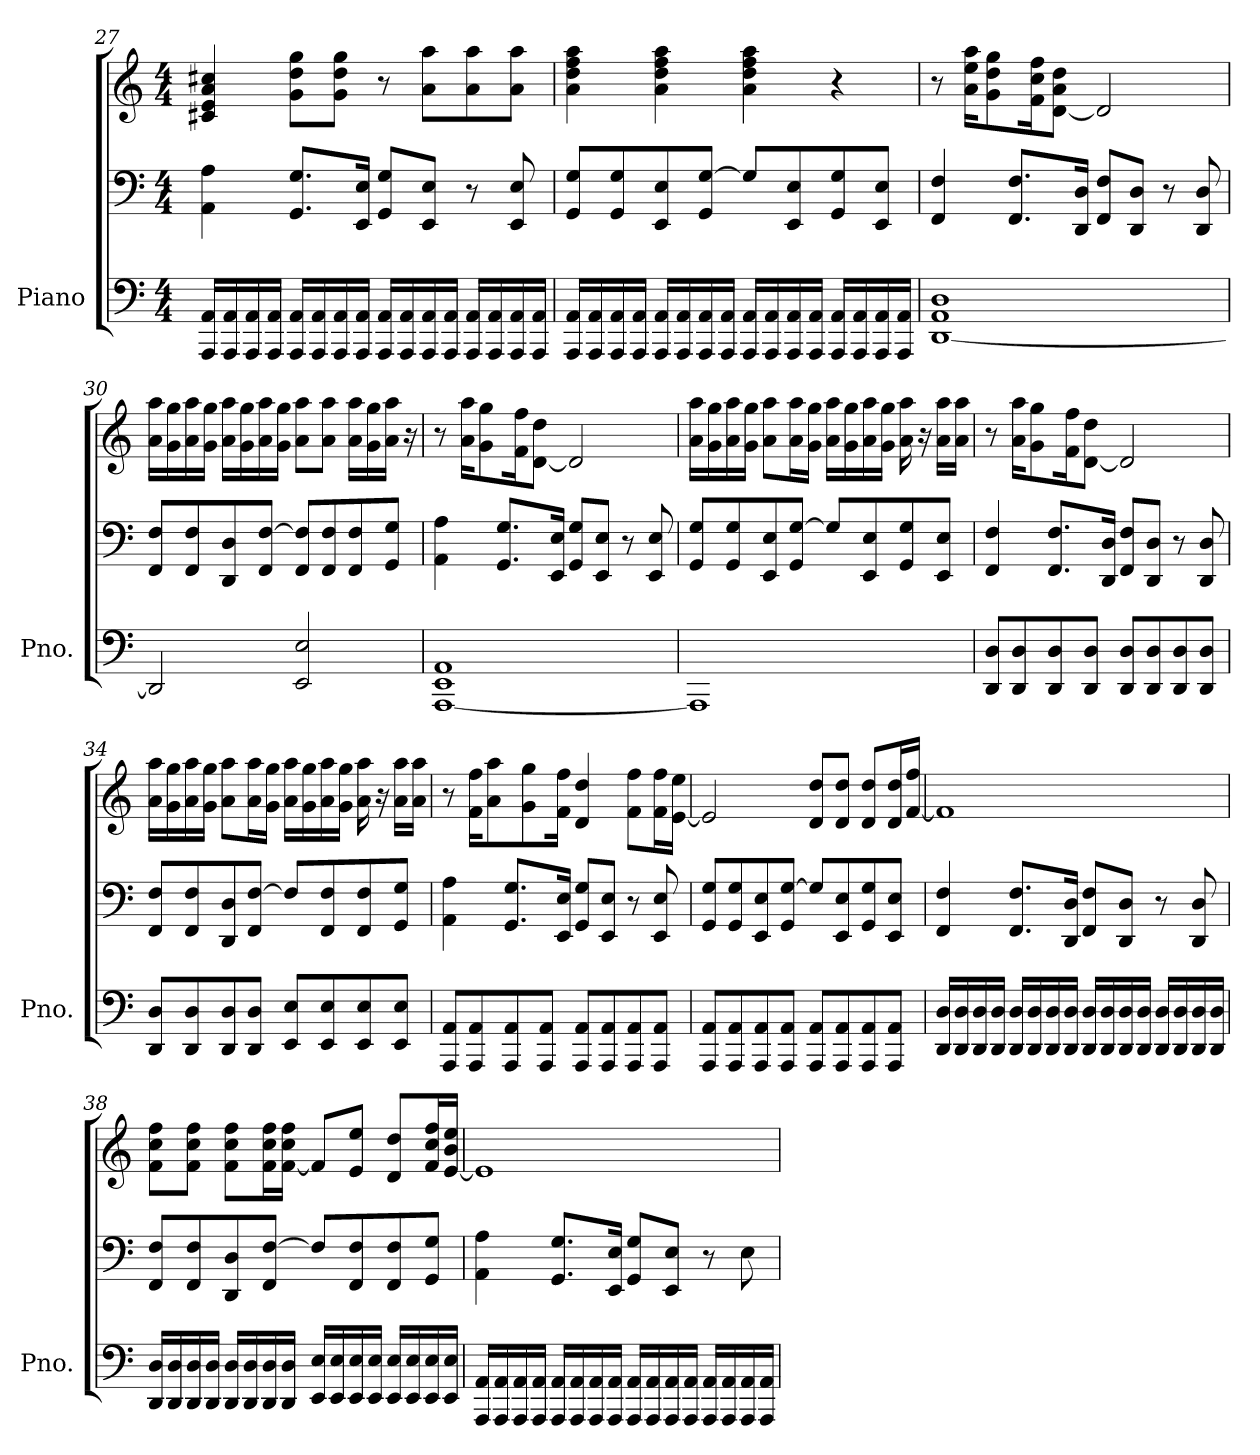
**kern	**kern	**kern
*part1	*part1	*part1
*staff3	*staff2	*staff1
*I"Piano	*	*
*I'Pno.	*	*
!!LO:LB:g=z
*clefF4	*clefF4	*clefG2
*k[]	*k[]	*k[]
*M4/4	*M4/4	*M4/4
=27	=27	=27
16AAA/ 16AA/LL	4AA\ 4A\	4c#X/ 4e/ 4a/ 4cc#X/
16AAA/ 16AA/	.	.
16AAA/ 16AA/	.	.
16AAA/ 16AA/JJ	.	.
16AAA/ 16AA/LL	8.GG/ 8.G/L	8g\ 8dd\ 8gg\L
16AAA/ 16AA/	.	.
16AAA/ 16AA/	.	8g\ 8dd\ 8gg\J
16AAA/ 16AA/JJ	16EE/ 16E/Jk	.
16AAA/ 16AA/LL	8GG/ 8G/L	8r
16AAA/ 16AA/	.	.
16AAA/ 16AA/	8EE/ 8E/J	8a\ 8aa\L
16AAA/ 16AA/JJ	.	.
16AAA/ 16AA/LL	8r	8a\ 8aa\
16AAA/ 16AA/	.	.
16AAA/ 16AA/	8EE/ 8E/	8a\ 8aa\J
16AAA/ 16AA/JJ	.	.
=28	=28	=28
16AAA/ 16AA/LL	8GG/ 8G/L	4a\ 4dd\ 4ff\ 4aa\
16AAA/ 16AA/	.	.
16AAA/ 16AA/	8GG/ 8G/	.
16AAA/ 16AA/JJ	.	.
16AAA/ 16AA/LL	8EE/ 8E/	4a\ 4dd\ 4ff\ 4aa\
16AAA/ 16AA/	.	.
16AAA/ 16AA/	8GG/ [8G/J	.
16AAA/ 16AA/JJ	.	.
16AAA/ 16AA/LL	8G/L]	4a\ 4dd\ 4ff\ 4aa\
16AAA/ 16AA/	.	.
16AAA/ 16AA/	8EE/ 8E/	.
16AAA/ 16AA/JJ	.	.
16AAA/ 16AA/LL	8GG/ 8G/	4r
16AAA/ 16AA/	.	.
16AAA/ 16AA/	8EE/ 8E/J	.
16AAA/ 16AA/JJ	.	.
!!LO:LB:g=z
=29	=29	=29
[1DD 1AA 1D	4FF/ 4F/	8r
.	.	16a\ 16ee\ 16aa\KL
.	.	8g\ 8dd\ 8gg\
.	8.FF/ 8.F/L	.
.	.	16f\ 16cc\ 16ff\K
.	.	[8d\ 8a\ 8dd\J
.	16DD/ 16D/Jk	.
.	8FF/ 8F/L	2d/]
.	8DD/ 8D/J	.
.	8r	.
.	8DD/ 8D/	.
=30	=30	=30
2DD/]	8FF/ 8F/L	16a\ 16aa\LL
.	.	16g\ 16gg\
.	8FF/ 8F/	16a\ 16aa\
.	.	16g\ 16gg\JJ
.	8DD/ 8D/	16a\ 16aa\LL
.	.	16g\ 16gg\
.	8FF/ [8F/J	16a\ 16aa\
.	.	16g\ 16gg\JJ
2EE/ 2E/	8FF/ 8F/]L	8a\ 8aa\L
.	8FF/ 8F/	8a\ 8aa\J
.	8FF/ 8F/	16a\ 16aa\LL
.	.	16g\ 16gg\
.	8GG/ 8G/J	16a\ 16aa\JJ
.	.	16r
=31	=31	=31
[1AAA 1EE 1AA	4AA\ 4A\	8r
.	.	16a\ 16aa\KL
.	.	8g\ 8gg\
.	8.GG/ 8.G/L	.
.	.	16f\ 16ff\K
.	.	[8d\ 8dd\J
.	16EE/ 16E/Jk	.
.	8GG/ 8G/L	2d/]
.	8EE/ 8E/J	.
.	8r	.
.	8EE/ 8E/	.
!!LO:LB:g=z
=32	=32	=32
1AAA]	8GG/ 8G/L	16a\ 16aa\LL
.	.	16g\ 16gg\
.	8GG/ 8G/	16a\ 16aa\
.	.	16g\ 16gg\JJ
.	8EE/ 8E/	8a\ 8aa\L
.	8GG/ [8G/J	16a\ 16aa\L
.	.	16g\ 16gg\JJ
.	8G/L]	16a\ 16aa\LL
.	.	16g\ 16gg\
.	8EE/ 8E/	16a\ 16aa\
.	.	16g\ 16gg\JJ
.	8GG/ 8G/	16a\ 16aa\
.	.	16r
.	8EE/ 8E/J	16a\ 16aa\LL
.	.	16a\ 16aa\JJ
=33	=33	=33
8DD/ 8D/L	4FF/ 4F/	8r
8DD/ 8D/	.	16a\ 16aa\KL
.	.	8g\ 8gg\
8DD/ 8D/	8.FF/ 8.F/L	.
.	.	16f\ 16ff\K
8DD/ 8D/J	.	[8d\ 8dd\J
.	16DD/ 16D/Jk	.
8DD/ 8D/L	8FF/ 8F/L	2d/]
8DD/ 8D/	8DD/ 8D/J	.
8DD/ 8D/	8r	.
8DD/ 8D/J	8DD/ 8D/	.
=34	=34	=34
8DD/ 8D/L	8FF/ 8F/L	16a\ 16aa\LL
.	.	16g\ 16gg\
8DD/ 8D/	8FF/ 8F/	16a\ 16aa\
.	.	16g\ 16gg\JJ
8DD/ 8D/	8DD/ 8D/	8a\ 8aa\L
8DD/ 8D/J	8FF/ [8F/J	16a\ 16aa\L
.	.	16g\ 16gg\JJ
8EE/ 8E/L	8F/L]	16a\ 16aa\LL
.	.	16g\ 16gg\
8EE/ 8E/	8FF/ 8F/	16a\ 16aa\
.	.	16g\ 16gg\JJ
8EE/ 8E/	8FF/ 8F/	16a\ 16aa\
.	.	16r
8EE/ 8E/J	8GG/ 8G/J	16a\ 16aa\LL
.	.	16a\ 16aa\JJ
!!LO:PB:g=z
=35	=35	=35
8AAA/ 8AA/L	4AA\ 4A\	8r
8AAA/ 8AA/	.	16f\ 16ff\KL
.	.	8a\ 8aa\
8AAA/ 8AA/	8.GG/ 8.G/L	.
.	.	8g\ 8gg\
8AAA/ 8AA/J	.	.
.	16EE/ 16E/Jk	16f\ 16ff\Jk
8AAA/ 8AA/L	8GG/ 8G/L	4d/ 4dd/
8AAA/ 8AA/	8EE/ 8E/J	.
8AAA/ 8AA/	8r	8f\ 8ff\L
8AAA/ 8AA/J	8EE/ 8E/	16f\ 16ff\L
.	.	[16e\ 16ee\JJ
=36	=36	=36
8AAA/ 8AA/L	8GG/ 8G/L	2e/]
8AAA/ 8AA/	8GG/ 8G/	.
8AAA/ 8AA/	8EE/ 8E/	.
8AAA/ 8AA/J	8GG/ [8G/J	.
8AAA/ 8AA/L	8G/L]	8d/ 8dd/L
8AAA/ 8AA/	8EE/ 8E/	8d/ 8dd/J
8AAA/ 8AA/	8GG/ 8G/	8d/ 8dd/L
8AAA/ 8AA/J	8EE/ 8E/J	16d/ 16dd/L
.	.	[16f/ 16ff/JJ
=37	=37	=37
16DD/ 16D/LL	4FF/ 4F/	1f]
16DD/ 16D/	.	.
16DD/ 16D/	.	.
16DD/ 16D/JJ	.	.
16DD/ 16D/LL	8.FF/ 8.F/L	.
16DD/ 16D/	.	.
16DD/ 16D/	.	.
16DD/ 16D/JJ	16DD/ 16D/Jk	.
16DD/ 16D/LL	8FF/ 8F/L	.
16DD/ 16D/	.	.
16DD/ 16D/	8DD/ 8D/J	.
16DD/ 16D/JJ	.	.
16DD/ 16D/LL	8r	.
16DD/ 16D/	.	.
16DD/ 16D/	8DD/ 8D/	.
16DD/ 16D/JJ	.	.
!!LO:LB:g=z
=38	=38	=38
16DD/ 16D/LL	8FF/ 8F/L	8f\ 8cc\ 8ff\L
16DD/ 16D/	.	.
16DD/ 16D/	8FF/ 8F/	8f\ 8cc\ 8ff\J
16DD/ 16D/JJ	.	.
16DD/ 16D/LL	8DD/ 8D/	8f\ 8cc\ 8ff\L
16DD/ 16D/	.	.
16DD/ 16D/	8FF/ [8F/J	16f\ 16cc\ 16ff\L
16DD/ 16D/JJ	.	[16f\ 16cc\ 16ff\JJ
16EE/ 16E/LL	8F/L]	8f/L]
16EE/ 16E/	.	.
16EE/ 16E/	8FF/ 8F/	8e/ 8ee/J
16EE/ 16E/JJ	.	.
16EE/ 16E/LL	8FF/ 8F/	8d/ 8dd/L
16EE/ 16E/	.	.
16EE/ 16E/	8GG/ 8G/J	16f/ 16cc/ 16ff/L
16EE/ 16E/JJ	.	[16e/ 16b/ 16ee/JJ
=39	=39	=39
16AAA/ 16AA/LL	4AA\ 4A\	1e]
16AAA/ 16AA/	.	.
16AAA/ 16AA/	.	.
16AAA/ 16AA/JJ	.	.
16AAA/ 16AA/LL	8.GG/ 8.G/L	.
16AAA/ 16AA/	.	.
16AAA/ 16AA/	.	.
16AAA/ 16AA/JJ	16EE/ 16E/Jk	.
16AAA/ 16AA/LL	8GG/ 8G/L	.
16AAA/ 16AA/	.	.
16AAA/ 16AA/	8EE/ 8E/J	.
16AAA/ 16AA/JJ	.	.
16AAA/ 16AA/LL	8r	.
16AAA/ 16AA/	.	.
16AAA/ 16AA/	8E\	.
16AAA/ 16AA/JJ	.	.
=	=	=
*-	*-	*-
